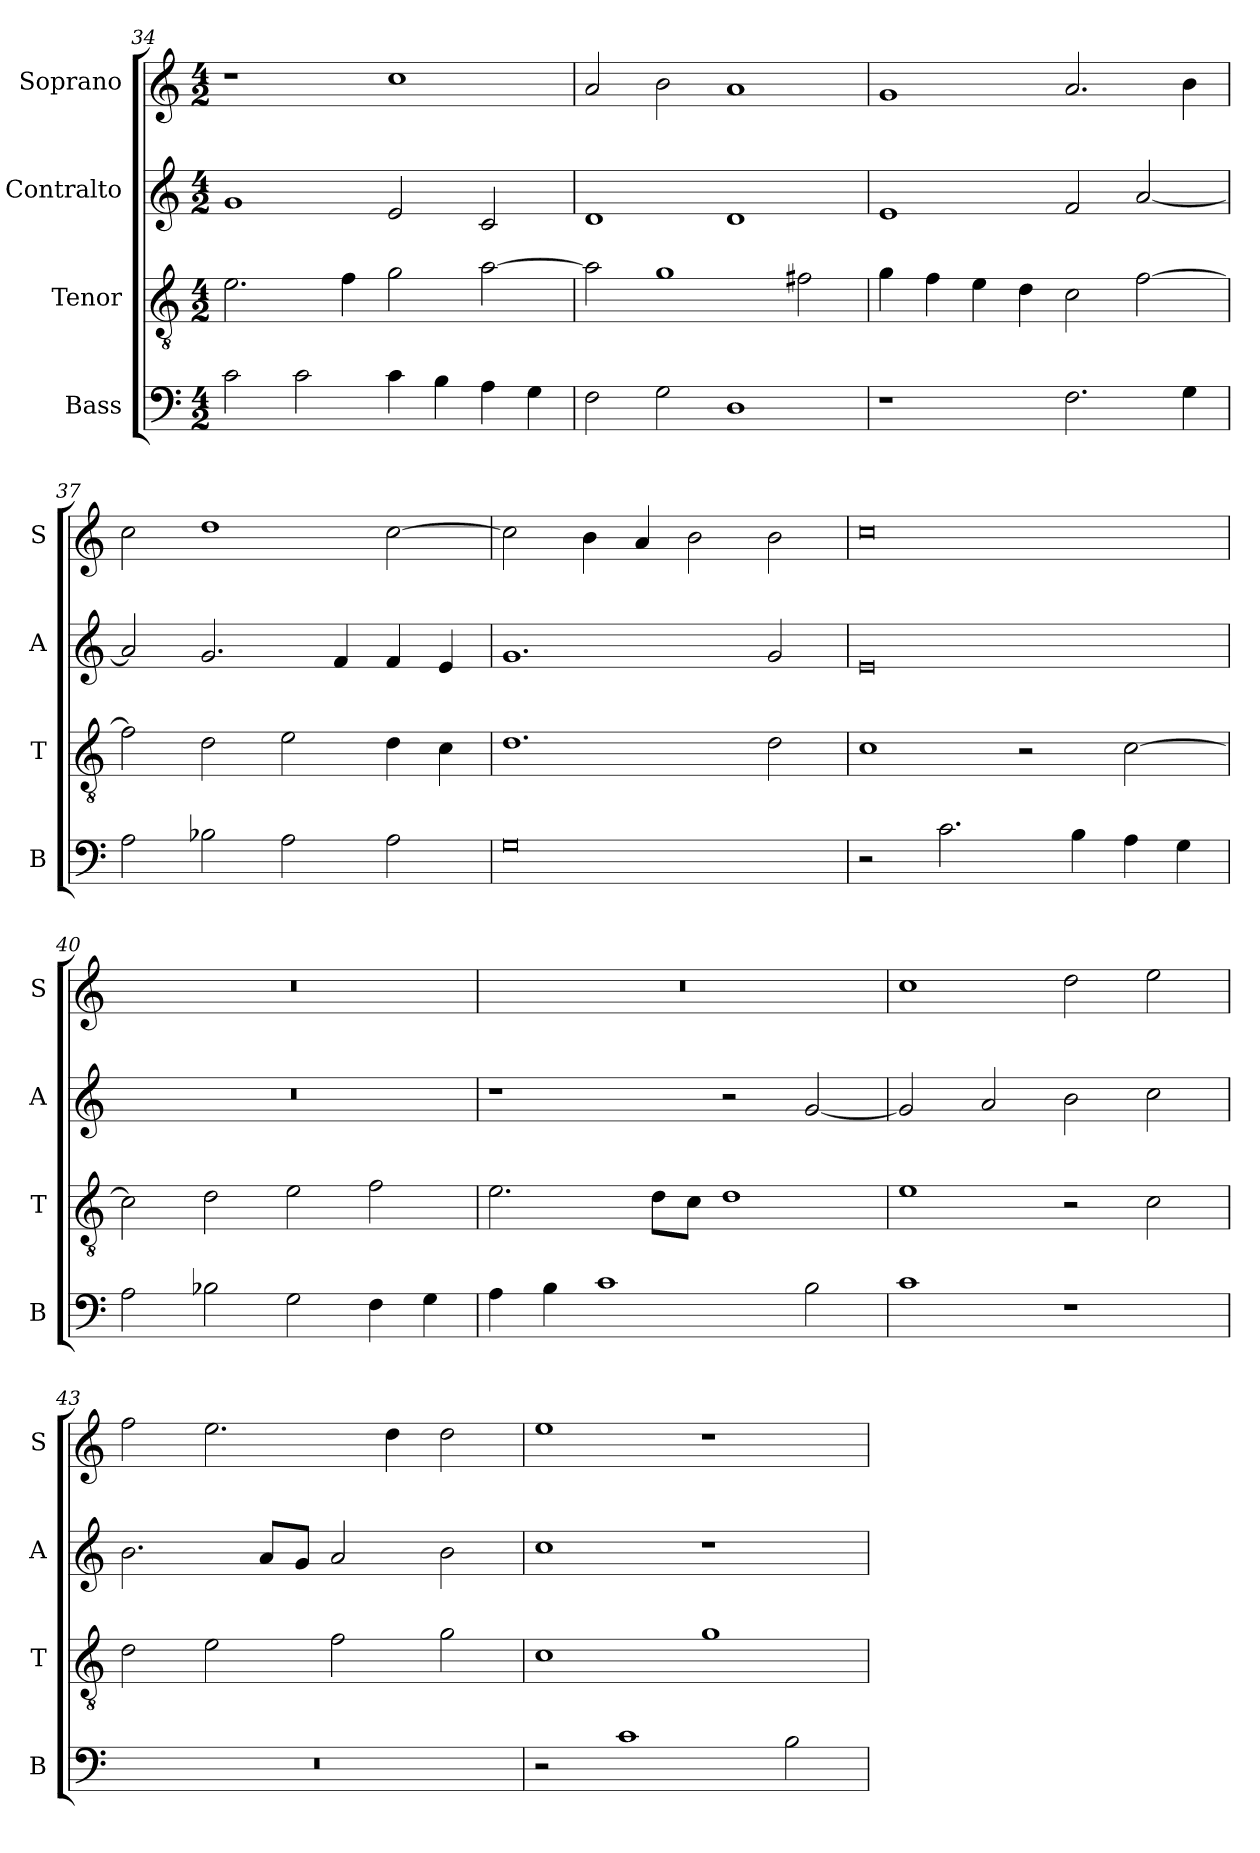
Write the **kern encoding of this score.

**kern	**kern	**kern	**kern
*part4	*part3	*part2	*part1
*staff4	*staff3	*staff2	*staff1
*I"Bass	*I"Tenor	*I"Contralto	*I"Soprano
*I'B	*I'T	*I'A	*I'S
*clefF4	*clefGv2	*clefG2	*clefG2
*k[]	*k[]	*k[]	*k[]
*C:ion	*C:ion	*C:ion	*C:ion
*M4/2	*M4/2	*M4/2	*M4/2
=34	=34	=34	=34
2c	2.e	1g	1r
2c	.	.	.
.	4f	.	.
4c	2g	2e	1cc
4B	.	.	.
4A	[2a	2c	.
4G	.	.	.
=35	=35	=35	=35
2F	2a]	1d	2a
2G	1g	.	2b
1D	.	1d	1a
.	2f#X	.	.
=36	=36	=36	=36
1r	4g	1e	1g
.	4f	.	.
.	4e	.	.
.	4d	.	.
2.F	2c	2f	2.a
.	[2f	[2a	.
4G	.	.	4b
=37	=37	=37	=37
2A	2f]	2a]	2cc
2B-X	2d	2.g	1dd
2A	2e	.	.
.	.	4f	.
2A	4d	4f	[2cc
.	4c	4e	.
=38	=38	=38	=38
0G	1.d	1.g	2cc]
.	.	.	4b
.	.	.	4a
.	.	.	2b
.	2d	2g	2b
=39	=39	=39	=39
2r	1c	0e	0cc
2.c	.	.	.
.	2r	.	.
4B	.	.	.
4A	[2c	.	.
4G	.	.	.
=40	=40	=40	=40
2A	2c]	0r	0r
2B-X	2d	.	.
2G	2e	.	.
4F	2f	.	.
4G	.	.	.
=41	=41	=41	=41
4A	2.e	1r	0r
4B	.	.	.
1c	.	.	.
.	8d\L	.	.
.	8c\J	.	.
.	1d	2r	.
2B	.	[2g	.
=42	=42	=42	=42
1c	1e	2g]	1cc
.	.	2a	.
1r	2r	2b	2dd
.	2c	2cc	2ee
=43	=43	=43	=43
0r	2d	2.b	2ff
.	2e	.	2.ee
.	.	8a/L	.
.	.	8g/J	.
.	2f	2a	.
.	.	.	4dd
.	2g	2b	2dd
=44	=44	=44	=44
2r	1c	1cc	1ee
1c	.	.	.
.	1g	1r	1r
2B	.	.	.
=	=	=	=
*-	*-	*-	*-
